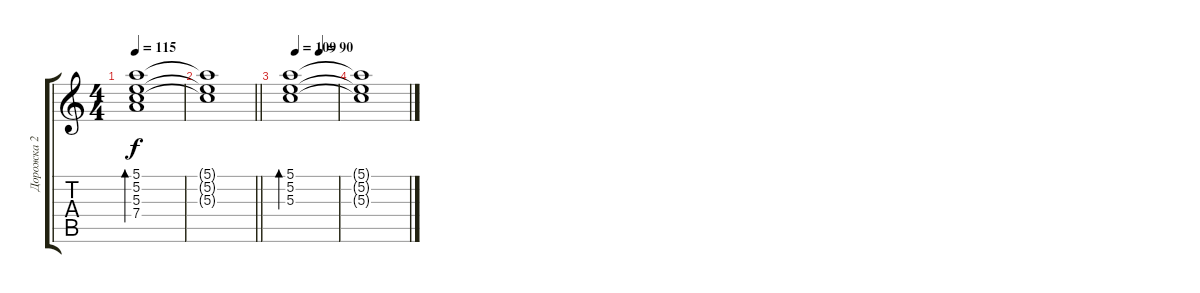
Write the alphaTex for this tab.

\track ("Дорожка 2" "Дорожка 2") {instrument acousticguitarsteel}
\staff {score tabs}
\tuning (E4 B3 G3 D3 A2 E2) {hide}
\ts (4 4)
\tempo 115
\clef g2
\ks c
(5.1 5.2 5.3 7.4).1{bd 120 dy f} |
\barLineRight lightlight
(5.1{t} 5.2{t} 5.3{t}).1 |
\section ("" "")
\tempo (109 0.125)
\tempo (90 0.625)
(5.1 5.2 5.3).1{bd 120} |
(5.1{t} 5.2{t} 5.3{t}).1
